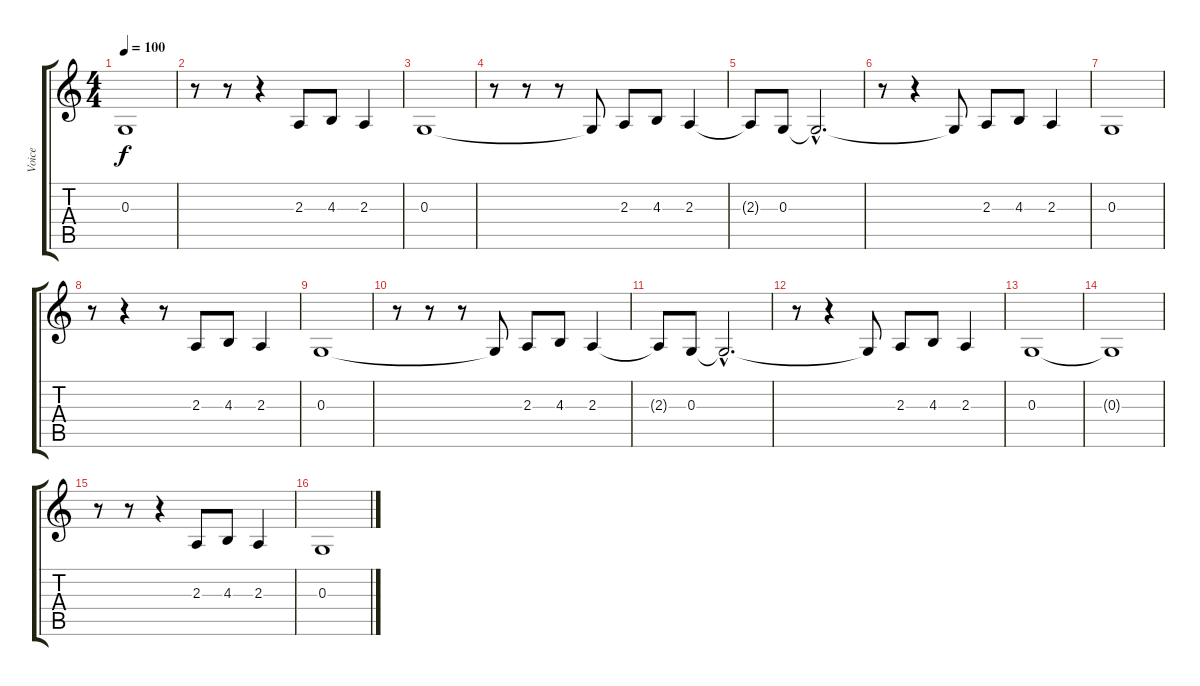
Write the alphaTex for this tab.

\track ("Voice" "Voice") {instrument lead6voice}
\staff {score tabs}
\tuning (E4 B3 G3 D3 A2 E2) {hide}
\ts (4 4)
\tempo 100
\clef g2
\ks c
0.3.1{dy f} |
r.8 r.8 r.4 2.3.8 4.3.8 2.3.4 |
0.3.1 |
r.8 r.8 r.8 0.3{t}.8 2.3.8 4.3.8 2.3.4 |
2.3{t}.8 0.3.8 0.3{hac t}.2{d} |
r.8 r.4 0.3{t}.8 2.3.8 4.3.8 2.3.4 |
0.3.1 |
r.8 r.4 r.8 2.3.8 4.3.8 2.3.4 |
0.3.1 |
r.8 r.8 r.8 0.3{t}.8 2.3.8 4.3.8 2.3.4 |
2.3{t}.8 0.3.8 0.3{hac t}.2{d} |
r.8 r.4 0.3{t}.8 2.3.8 4.3.8 2.3.4 |
0.3.1 |
0.3{t}.1 |
r.8 r.8 r.4 2.3.8 4.3.8 2.3.4 |
0.3.1
